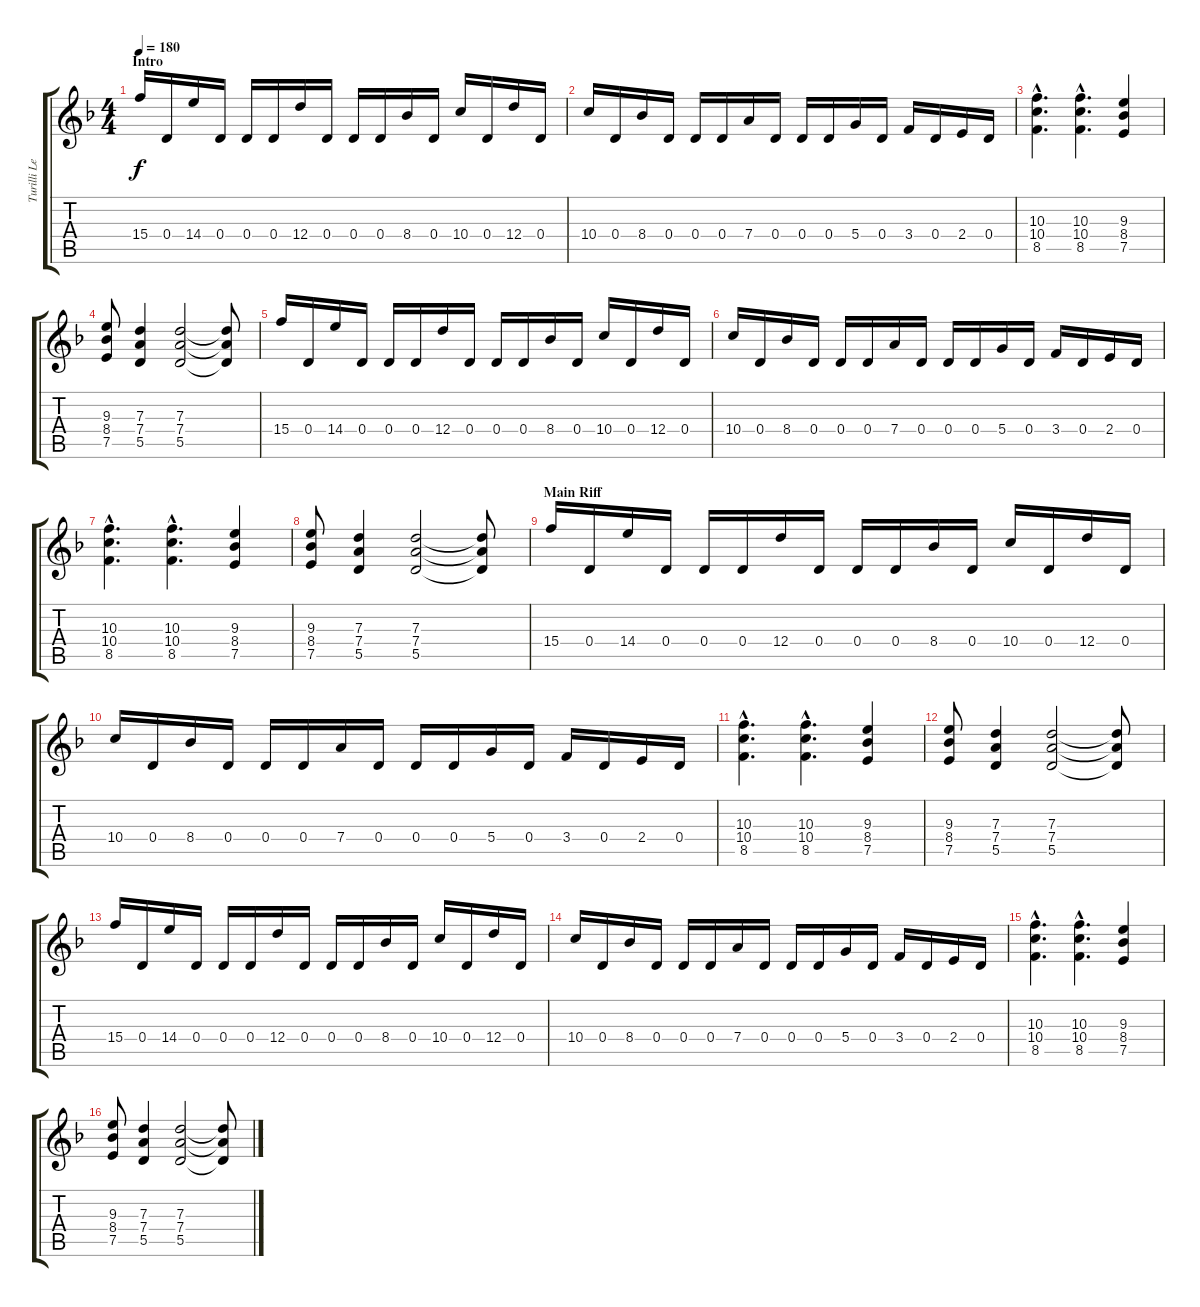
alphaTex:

\track ("Turilli Lead" "Turilli Le") {instrument distortionguitar}
\staff {score tabs}
\tuning (E4 B3 G3 D3 A2 E2) {hide}
\ts (4 4)
\section ("" "Intro")
\tempo 180
\clef g2
\ks dminor
15.4.16{dy f instrument distortionguitar} 0.4.16 14.4.16 0.4.16 0.4.16 0.4.16 12.4.16 0.4.16 0.4.16 0.4.16 8.4.16 0.4.16 10.4.16 0.4.16 12.4.16 0.4.16 |
10.4.16 0.4.16 8.4.16 0.4.16 0.4.16 0.4.16 7.4.16 0.4.16 0.4.16 0.4.16 5.4.16 0.4.16 3.4.16 0.4.16 2.4.16 0.4.16 |
(10.3{hac} 10.4{hac} 8.5{hac}).4{d} (10.3{hac} 10.4{hac} 8.5{hac}).4{d} (9.3 8.4 7.5).4 |
(9.3 8.4 7.5).8 (7.3 7.4 5.5).4 (7.3 7.4 5.5).2 (7.3{t} 7.4{t} 5.5{t}).8 |
15.4.16 0.4.16 14.4.16 0.4.16 0.4.16 0.4.16 12.4.16 0.4.16 0.4.16 0.4.16 8.4.16 0.4.16 10.4.16 0.4.16 12.4.16 0.4.16 |
10.4.16 0.4.16 8.4.16 0.4.16 0.4.16 0.4.16 7.4.16 0.4.16 0.4.16 0.4.16 5.4.16 0.4.16 3.4.16 0.4.16 2.4.16 0.4.16 |
(10.3{hac} 10.4{hac} 8.5{hac}).4{d} (10.3{hac} 10.4{hac} 8.5{hac}).4{d} (9.3 8.4 7.5).4 |
(9.3 8.4 7.5).8 (7.3 7.4 5.5).4 (7.3 7.4 5.5).2 (7.3{t} 7.4{t} 5.5{t}).8 |
\section ("" "Main Riff")
15.4.16 0.4.16 14.4.16 0.4.16 0.4.16 0.4.16 12.4.16 0.4.16 0.4.16 0.4.16 8.4.16 0.4.16 10.4.16 0.4.16 12.4.16 0.4.16 |
10.4.16 0.4.16 8.4.16 0.4.16 0.4.16 0.4.16 7.4.16 0.4.16 0.4.16 0.4.16 5.4.16 0.4.16 3.4.16 0.4.16 2.4.16 0.4.16 |
(10.3{hac} 10.4{hac} 8.5{hac}).4{d} (10.3{hac} 10.4{hac} 8.5{hac}).4{d} (9.3 8.4 7.5).4 |
(9.3 8.4 7.5).8 (7.3 7.4 5.5).4 (7.3 7.4 5.5).2 (7.3{t} 7.4{t} 5.5{t}).8 |
15.4.16 0.4.16 14.4.16 0.4.16 0.4.16 0.4.16 12.4.16 0.4.16 0.4.16 0.4.16 8.4.16 0.4.16 10.4.16 0.4.16 12.4.16 0.4.16 |
10.4.16 0.4.16 8.4.16 0.4.16 0.4.16 0.4.16 7.4.16 0.4.16 0.4.16 0.4.16 5.4.16 0.4.16 3.4.16 0.4.16 2.4.16 0.4.16 |
(10.3{hac} 10.4{hac} 8.5{hac}).4{d} (10.3{hac} 10.4{hac} 8.5{hac}).4{d} (9.3 8.4 7.5).4 |
(9.3 8.4 7.5).8 (7.3 7.4 5.5).4 (7.3 7.4 5.5).2 (7.3{t} 7.4{t} 5.5{t}).8
